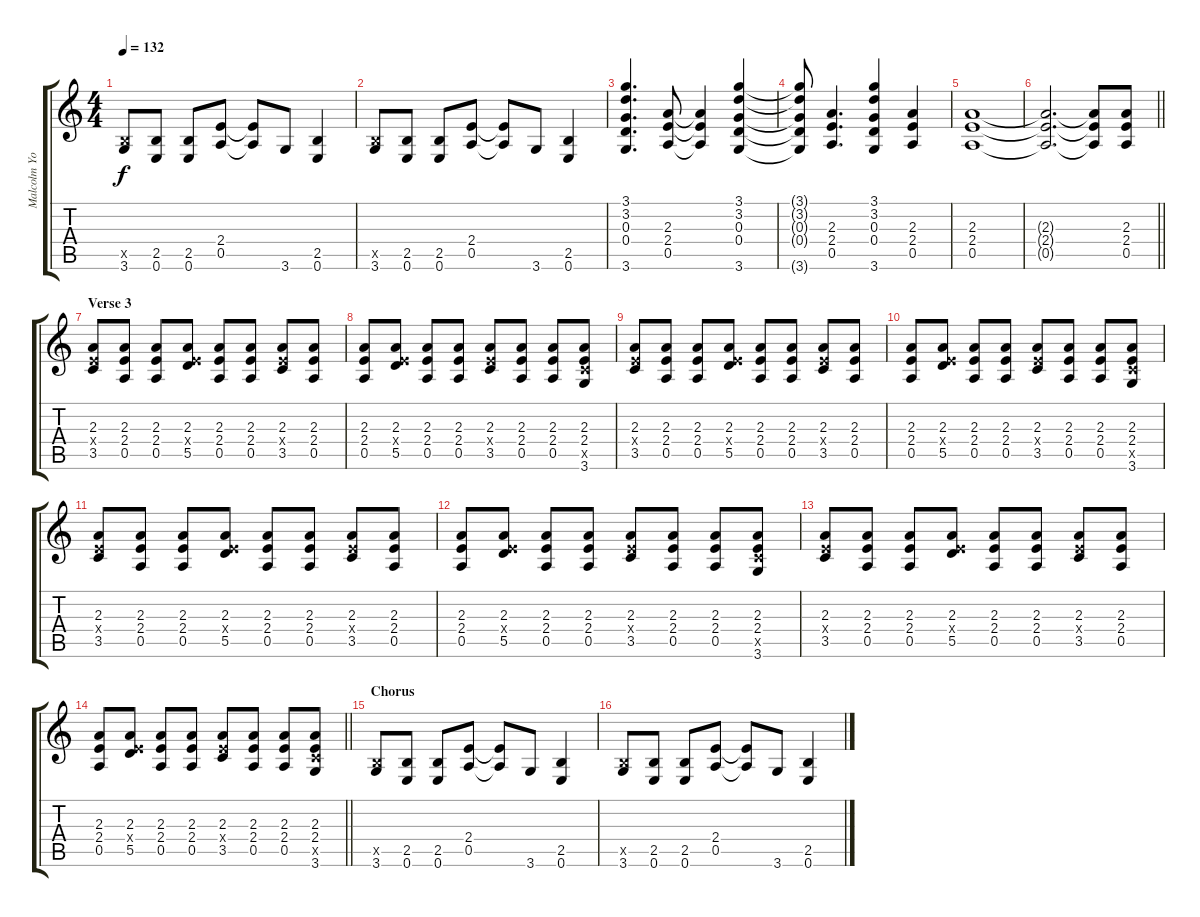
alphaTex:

\track ("Malcolm Young - Rhythm w/dist" "Malcolm Yo") {instrument distortionguitar}
\staff {score tabs}
\tuning (E4 B3 G3 D3 A2 E2) {hide}
\ts (4 4)
\tempo 132
\clef g2
\ks c
(2.5{x} 3.6).8{dy f} (2.5 0.6).8 (2.5 0.6).8 (2.4 0.5).8 (2.4{t} 0.5{t}).8 3.6.8 (2.5 0.6).4 |
(2.5{x} 3.6).8 (2.5 0.6).8 (2.5 0.6).8 (2.4 0.5).8 (2.4{t} 0.5{t}).8 3.6.8 (2.5 0.6).4 |
(3.1 3.2 0.3 0.4 3.6).4{d} (2.3 2.4 0.5).8 (2.3{t} 2.4{t} 0.5{t}).4 (3.1 3.2 0.3 0.4 3.6).4 |
(3.1{t} 3.2{t} 0.3{t} 0.4{t} 3.6{t}).8 (2.3 2.4 0.5).4{d} (3.1 3.2 0.3 0.4 3.6).4 (2.3 2.4 0.5).4 |
(2.3 2.4 0.5).1 |
\barLineRight lightlight
(2.3{t} 2.4{t} 0.5{t}).2{d} (2.3{t} 2.4{t} 0.5{t}).8 (2.3 2.4 0.5).8 |
\section ("" "Verse 3")
(2.3 2.4{x} 3.5).8 (2.3 2.4 0.5).8 (2.3 2.4 0.5).8 (2.3 2.4{x} 5.5).8 (2.3 2.4 0.5).8 (2.3 2.4 0.5).8 (2.3 2.4{x} 3.5).8 (2.3 2.4 0.5).8 |
(2.3 2.4 0.5).8 (2.3 2.4{x} 5.5).8 (2.3 2.4 0.5).8 (2.3 2.4 0.5).8 (2.3 2.4{x} 3.5).8 (2.3 2.4 0.5).8 (2.3 2.4 0.5).8 (2.3 2.4 3.5{x} 3.6).8 |
(2.3 2.4{x} 3.5).8 (2.3 2.4 0.5).8 (2.3 2.4 0.5).8 (2.3 2.4{x} 5.5).8 (2.3 2.4 0.5).8 (2.3 2.4 0.5).8 (2.3 2.4{x} 3.5).8 (2.3 2.4 0.5).8 |
(2.3 2.4 0.5).8 (2.3 2.4{x} 5.5).8 (2.3 2.4 0.5).8 (2.3 2.4 0.5).8 (2.3 2.4{x} 3.5).8 (2.3 2.4 0.5).8 (2.3 2.4 0.5).8 (2.3 2.4 3.5{x} 3.6).8 |
(2.3 2.4{x} 3.5).8 (2.3 2.4 0.5).8 (2.3 2.4 0.5).8 (2.3 2.4{x} 5.5).8 (2.3 2.4 0.5).8 (2.3 2.4 0.5).8 (2.3 2.4{x} 3.5).8 (2.3 2.4 0.5).8 |
(2.3 2.4 0.5).8 (2.3 2.4{x} 5.5).8 (2.3 2.4 0.5).8 (2.3 2.4 0.5).8 (2.3 2.4{x} 3.5).8 (2.3 2.4 0.5).8 (2.3 2.4 0.5).8 (2.3 2.4 3.5{x} 3.6).8 |
(2.3 2.4{x} 3.5).8 (2.3 2.4 0.5).8 (2.3 2.4 0.5).8 (2.3 2.4{x} 5.5).8 (2.3 2.4 0.5).8 (2.3 2.4 0.5).8 (2.3 2.4{x} 3.5).8 (2.3 2.4 0.5).8 |
\barLineRight lightlight
(2.3 2.4 0.5).8 (2.3 2.4{x} 5.5).8 (2.3 2.4 0.5).8 (2.3 2.4 0.5).8 (2.3 2.4{x} 3.5).8 (2.3 2.4 0.5).8 (2.3 2.4 0.5).8 (2.3 2.4 3.5{x} 3.6).8 |
\section ("" "Chorus")
(2.5{x} 3.6).8 (2.5 0.6).8 (2.5 0.6).8 (2.4 0.5).8 (2.4{t} 0.5{t}).8 3.6.8 (2.5 0.6).4 |
(2.5{x} 3.6).8 (2.5 0.6).8 (2.5 0.6).8 (2.4 0.5).8 (2.4{t} 0.5{t}).8 3.6.8 (2.5 0.6).4
